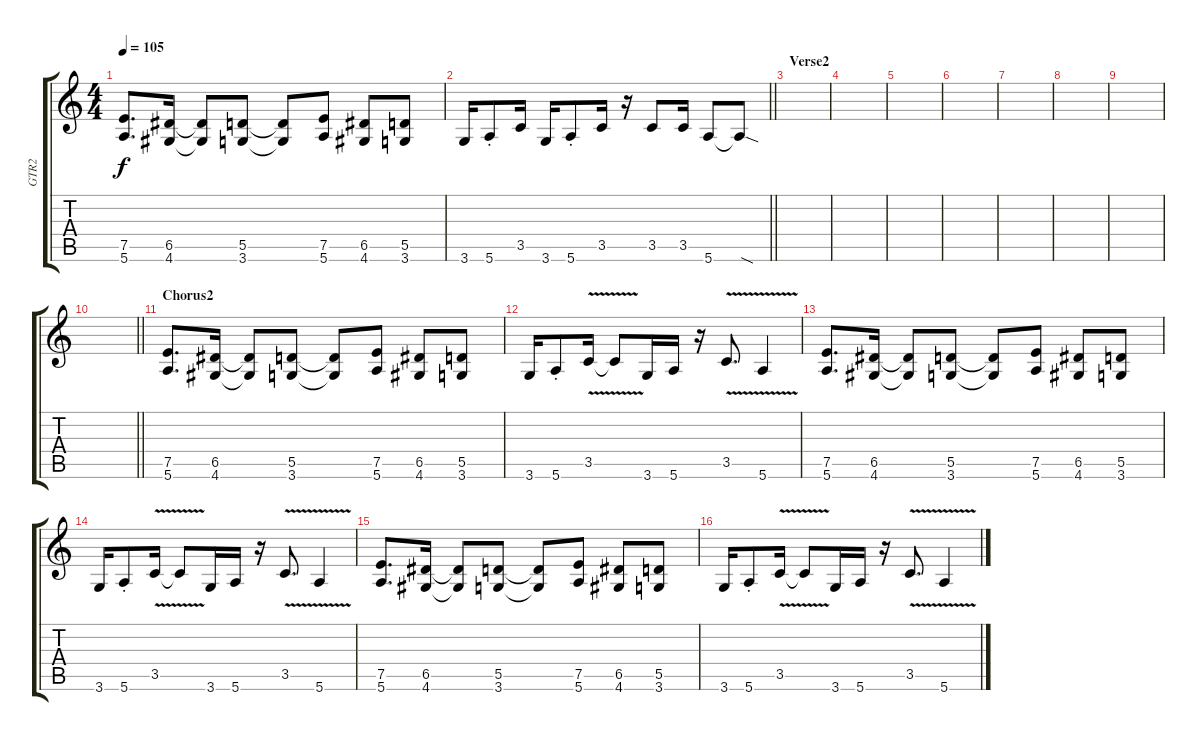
\track ("GTR2" "GTR2") {instrument distortionguitar}
\staff {score tabs}
\tuning (E4 B3 G3 D3 A2 E2) {hide}
\ts (4 4)
\tempo 105
\clef g2
\ks c
(7.5 5.6).8{d dy f} (6.5 4.6).16 (6.5{t} 4.6{t}).8 (5.5 3.6).8 (5.5{t} 3.6{t}).8 (7.5 5.6).8 (6.5 4.6).8 (5.5 3.6).8 |
\barLineRight lightlight
3.6.16 5.6{st}.8 3.5.16 3.6.16 5.6{st}.8 3.5.16 r.16 3.5.8 3.5.16 5.6.8 5.6{sod t}.8 |
\section ("" "Verse2")
|
|
|
|
|
|
|
\barLineRight lightlight
|
\section ("" "Chorus2")
(7.5 5.6).8{d} (6.5 4.6).16 (6.5{t} 4.6{t}).8 (5.5 3.6).8 (5.5{t} 3.6{t}).8 (7.5 5.6).8 (6.5 4.6).8 (5.5 3.6).8 |
3.6.16 5.6{st}.8 3.5{v}.16 3.5{t}.8{beam merge} 3.6.16 5.6.16 r.16{beam merge} 3.5{v}.8{d} 5.6{v}.4 |
(7.5 5.6).8{d} (6.5 4.6).16 (6.5{t} 4.6{t}).8 (5.5 3.6).8 (5.5{t} 3.6{t}).8 (7.5 5.6).8 (6.5 4.6).8 (5.5 3.6).8 |
3.6.16 5.6{st}.8 3.5{v}.16 3.5{t}.8{beam merge} 3.6.16 5.6.16 r.16{beam merge} 3.5{v}.8{d} 5.6{v}.4 |
(7.5 5.6).8{d} (6.5 4.6).16 (6.5{t} 4.6{t}).8 (5.5 3.6).8 (5.5{t} 3.6{t}).8 (7.5 5.6).8 (6.5 4.6).8 (5.5 3.6).8 |
3.6.16 5.6{st}.8 3.5{v}.16 3.5{t}.8{beam merge} 3.6.16 5.6.16 r.16{beam merge} 3.5{v}.8{d} 5.6{v}.4
